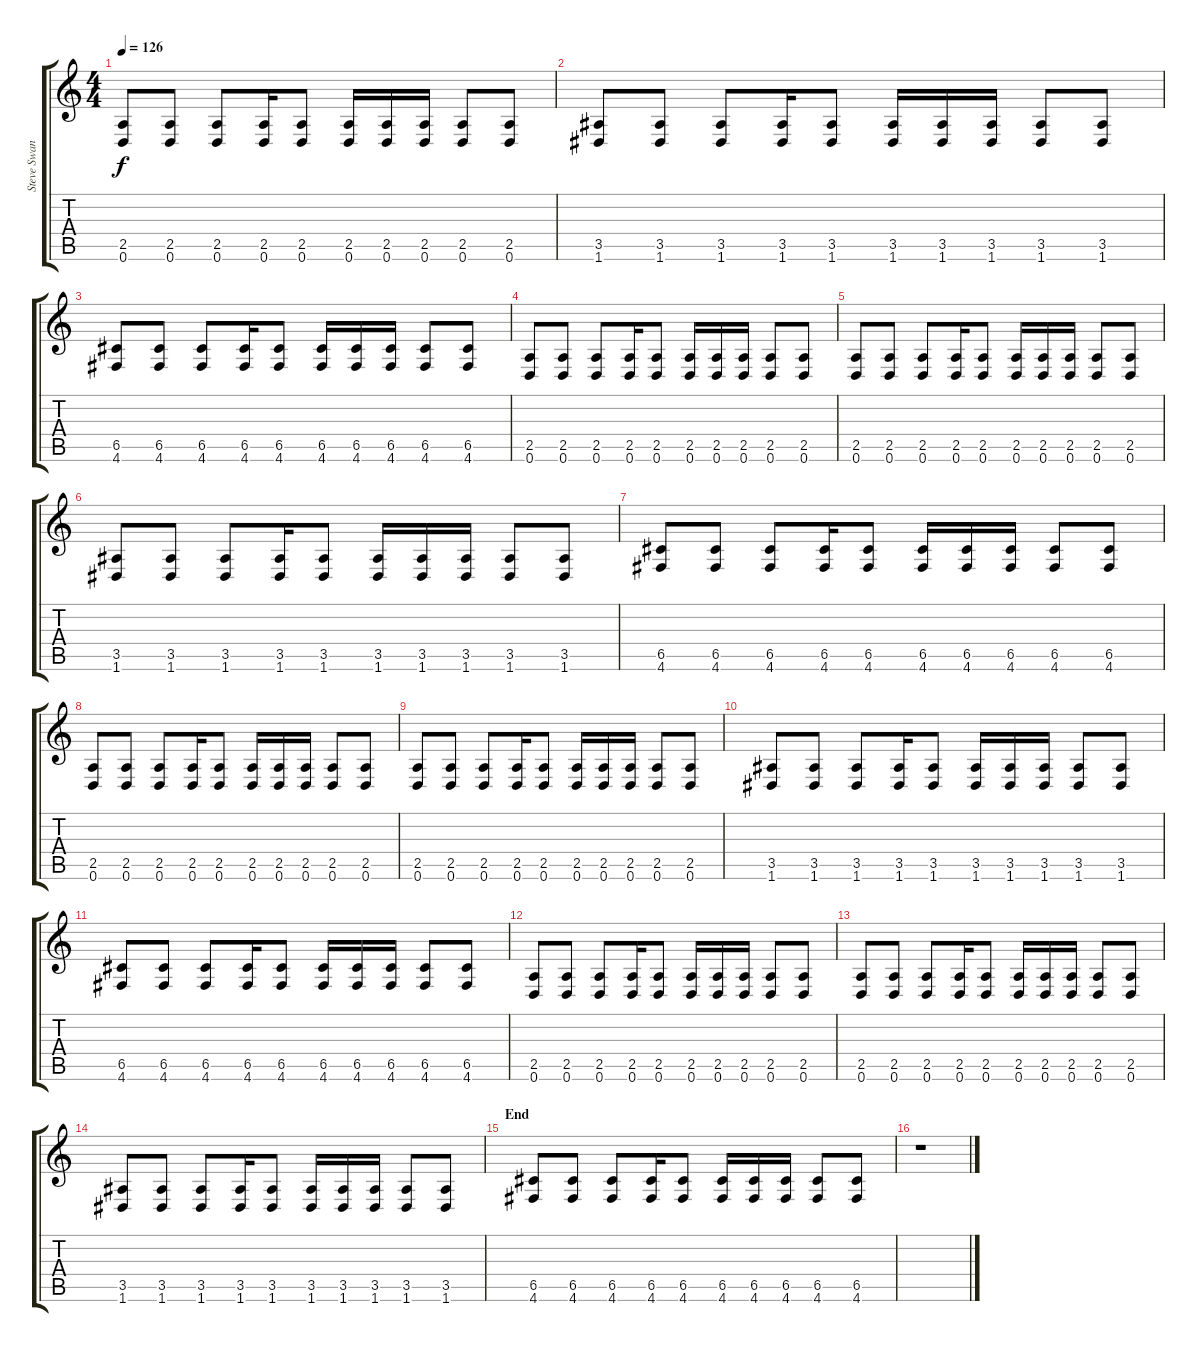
\track ("Steve Swanson (Rythm Guitar+Solo)" "Steve Swan") {instrument overdrivenguitar}
\staff {score tabs}
\tuning (D4 A3 F3 C3 G2 D2) {hide}
\ts (4 4)
\tempo 126
\clef g2
\ks c
(2.5 0.6).8{dy f} (2.5 0.6).8 (2.5 0.6).8 (2.5 0.6).16 (2.5 0.6).8 (2.5 0.6).16 (2.5 0.6).16 (2.5 0.6).16 (2.5 0.6).8 (2.5 0.6).8 |
(3.5 1.6).8 (3.5 1.6).8 (3.5 1.6).8 (3.5 1.6).16 (3.5 1.6).8 (3.5 1.6).16 (3.5 1.6).16 (3.5 1.6).16 (3.5 1.6).8 (3.5 1.6).8 |
(6.5 4.6).8 (6.5 4.6).8 (6.5 4.6).8 (6.5 4.6).16 (6.5 4.6).8 (6.5 4.6).16 (6.5 4.6).16 (6.5 4.6).16 (6.5 4.6).8 (6.5 4.6).8 |
(2.5 0.6).8 (2.5 0.6).8 (2.5 0.6).8 (2.5 0.6).16 (2.5 0.6).8 (2.5 0.6).16 (2.5 0.6).16 (2.5 0.6).16 (2.5 0.6).8 (2.5 0.6).8 |
(2.5 0.6).8 (2.5 0.6).8 (2.5 0.6).8 (2.5 0.6).16 (2.5 0.6).8 (2.5 0.6).16 (2.5 0.6).16 (2.5 0.6).16 (2.5 0.6).8 (2.5 0.6).8 |
(3.5 1.6).8 (3.5 1.6).8 (3.5 1.6).8 (3.5 1.6).16 (3.5 1.6).8 (3.5 1.6).16 (3.5 1.6).16 (3.5 1.6).16 (3.5 1.6).8 (3.5 1.6).8 |
(6.5 4.6).8 (6.5 4.6).8 (6.5 4.6).8 (6.5 4.6).16 (6.5 4.6).8 (6.5 4.6).16 (6.5 4.6).16 (6.5 4.6).16 (6.5 4.6).8 (6.5 4.6).8 |
(2.5 0.6).8 (2.5 0.6).8 (2.5 0.6).8 (2.5 0.6).16 (2.5 0.6).8 (2.5 0.6).16 (2.5 0.6).16 (2.5 0.6).16 (2.5 0.6).8 (2.5 0.6).8 |
(2.5 0.6).8 (2.5 0.6).8 (2.5 0.6).8 (2.5 0.6).16 (2.5 0.6).8 (2.5 0.6).16 (2.5 0.6).16 (2.5 0.6).16 (2.5 0.6).8 (2.5 0.6).8 |
(3.5 1.6).8 (3.5 1.6).8 (3.5 1.6).8 (3.5 1.6).16 (3.5 1.6).8 (3.5 1.6).16 (3.5 1.6).16 (3.5 1.6).16 (3.5 1.6).8 (3.5 1.6).8 |
(6.5 4.6).8 (6.5 4.6).8 (6.5 4.6).8 (6.5 4.6).16 (6.5 4.6).8 (6.5 4.6).16 (6.5 4.6).16 (6.5 4.6).16 (6.5 4.6).8 (6.5 4.6).8 |
(2.5 0.6).8{volume 0} (2.5 0.6).8 (2.5 0.6).8 (2.5 0.6).16 (2.5 0.6).8 (2.5 0.6).16 (2.5 0.6).16 (2.5 0.6).16 (2.5 0.6).8 (2.5 0.6).8 |
(2.5 0.6).8 (2.5 0.6).8 (2.5 0.6).8 (2.5 0.6).16 (2.5 0.6).8 (2.5 0.6).16 (2.5 0.6).16 (2.5 0.6).16 (2.5 0.6).8 (2.5 0.6).8 |
(3.5 1.6).8 (3.5 1.6).8 (3.5 1.6).8 (3.5 1.6).16 (3.5 1.6).8 (3.5 1.6).16 (3.5 1.6).16 (3.5 1.6).16 (3.5 1.6).8 (3.5 1.6).8 |
\section ("" "End")
(6.5 4.6).8 (6.5 4.6).8 (6.5 4.6).8 (6.5 4.6).16 (6.5 4.6).8 (6.5 4.6).16 (6.5 4.6).16 (6.5 4.6).16 (6.5 4.6).8 (6.5 4.6).8 |
r.1
